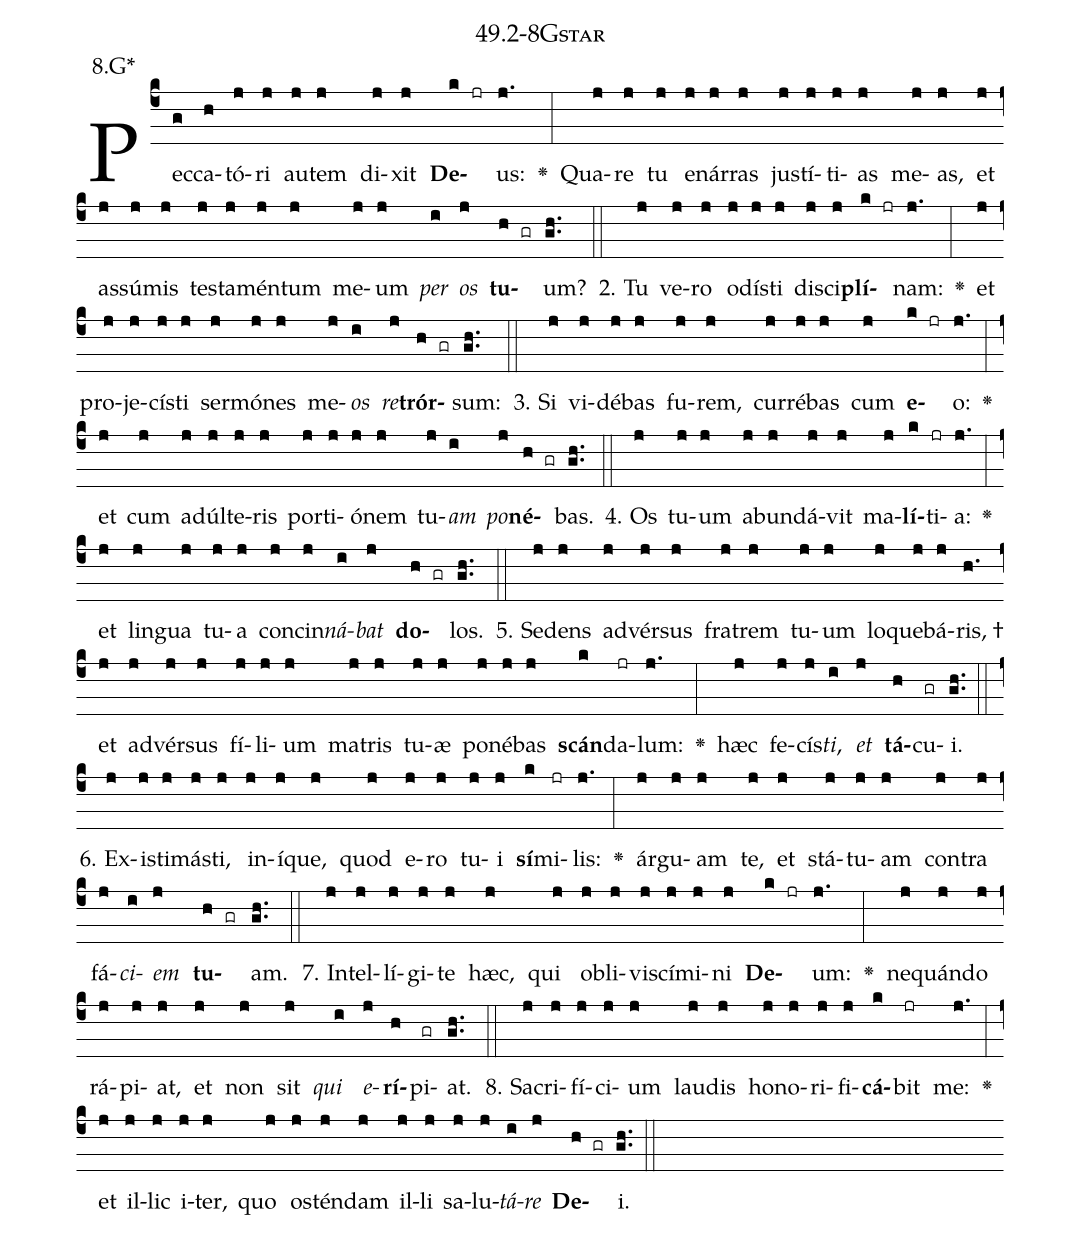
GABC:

name: 49.2-8Gstar;
annotation: 8.G*;
%%
(c4)Pec(g)ca(h)tó(j)ri(j) au(j)tem(j) di(j)xit(j) <b>De</b>(k jr)us:(j.) <v>\greheightstar</v>(:) Qua(j)re(j) tu(j) e(j)nár(j)ras(j) jus(j)tí(j)ti(j)as(j) me(j)as,(j) et(j) as(j)sú(j)mis(j) tes(j)ta(j)mén(j)tum(j) me(j)um(j) <i>per</i>(i) <i>os</i>(j) <b>tu</b>(h gr)um?(gh..) (::)
2. Tu(j) ve(j)ro(j) o(j)dís(j)ti(j) di(j)sci(j)<b>plí</b>(k jr)nam:(j.) <v>\greheightstar</v>(:) et(j) pro(j)je(j)cís(j)ti(j) ser(j)mó(j)nes(j) me(j)<i>os</i>(i) <i>re</i>(j)<b>trór</b>(h gr)sum:(gh..) (::)
3. Si(j) vi(j)dé(j)bas(j) fu(j)rem,(j) cur(j)ré(j)bas(j) cum(j) <b>e</b>(k jr)o:(j.) <v>\greheightstar</v>(:) et(j) cum(j) ad(j)úl(j)te(j)ris(j) por(j)ti(j)ó(j)nem(j) tu(j)<i>am</i>(i) <i>po</i>(j)<b>né</b>(h gr)bas.(gh..) (::)
4. Os(j) tu(j)um(j) ab(j)un(j)dá(j)vit(j) ma(j)<b>lí</b>(k)ti(jr)a:(j.) <v>\greheightstar</v>(:) et(j) lin(j)gua(j) tu(j)a(j) con(j)cin(j)<i>ná</i>(i)<i>bat</i>(j) <b>do</b>(h gr)los.(gh..) (::)
5. Se(j)dens(j) ad(j)vér(j)sus(j) fra(j)trem(j) tu(j)um(j) lo(j)que(j)bá(j)ris, †(h.) et(j) ad(j)vér(j)sus(j) fí(j)li(j)um(j) ma(j)tris(j) tu(j)æ(j) po(j)né(j)bas(j) <b>scán</b>(k)da(jr)lum:(j.) <v>\greheightstar</v>(:) hæc(j) fe(j)cís(j)<i>ti</i>,(i) <i>et</i>(j) <b>tá</b>(h)cu(gr)i.(gh..) (::)
6. Ex(j)is(j)ti(j)más(j)ti,(j) in(j)í(j)que,(j) quod(j) e(j)ro(j) tu(j)i(j) <b>sí</b>(k)mi(jr)lis:(j.) <v>\greheightstar</v>(:) ár(j)gu(j)am(j) te,(j) et(j) stá(j)tu(j)am(j) con(j)tra(j) fá(j)<i>ci</i>(i)<i>em</i>(j) <b>tu</b>(h gr)am.(gh..) (::)
7. In(j)tel(j)lí(j)gi(j)te(j) hæc,(j) qui(j) ob(j)li(j)vi(j)scí(j)mi(j)ni(j) <b>De</b>(k jr)um:(j.) <v>\greheightstar</v>(:) ne(j)quán(j)do(j) rá(j)pi(j)at,(j) et(j) non(j) sit(j) <i>qui</i>(i) <i>e</i>(j)<b>rí</b>(h)pi(gr)at.(gh..) (::)
8. Sa(j)cri(j)fí(j)ci(j)um(j) lau(j)dis(j) ho(j)no(j)ri(j)fi(j)<b>cá</b>(k)bit(jr) me:(j.) <v>\greheightstar</v>(:) et(j) il(j)lic(j) i(j)ter,(j) quo(j) os(j)tén(j)dam(j) il(j)li(j) sa(j)lu(j)<i>tá</i>(i)<i>re</i>(j) <b>De</b>(h gr)i.(gh..) (::)
